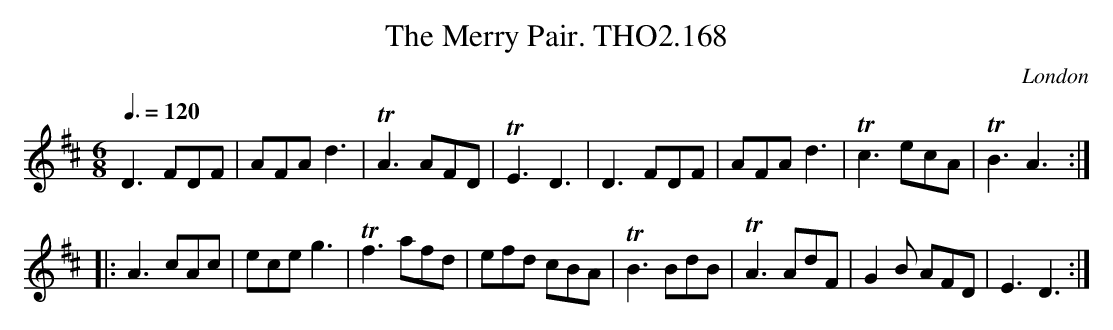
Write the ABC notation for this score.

X:1
T:Merry Pair. THO2.168, The
O:London
M:6/8
L:1/8
Q:3/8=120
K:D
D3 FDF|AFA d3|TA3 AFD|TE3 D3|D3 FDF|AFA d3|Tc3 ecA|TB3 A3:|
|:A3 cAc|ece g3|Tf3 afd|efd cBA|TB3 BdB|TA3 AdF|G2B AFD|E3 D3:|
